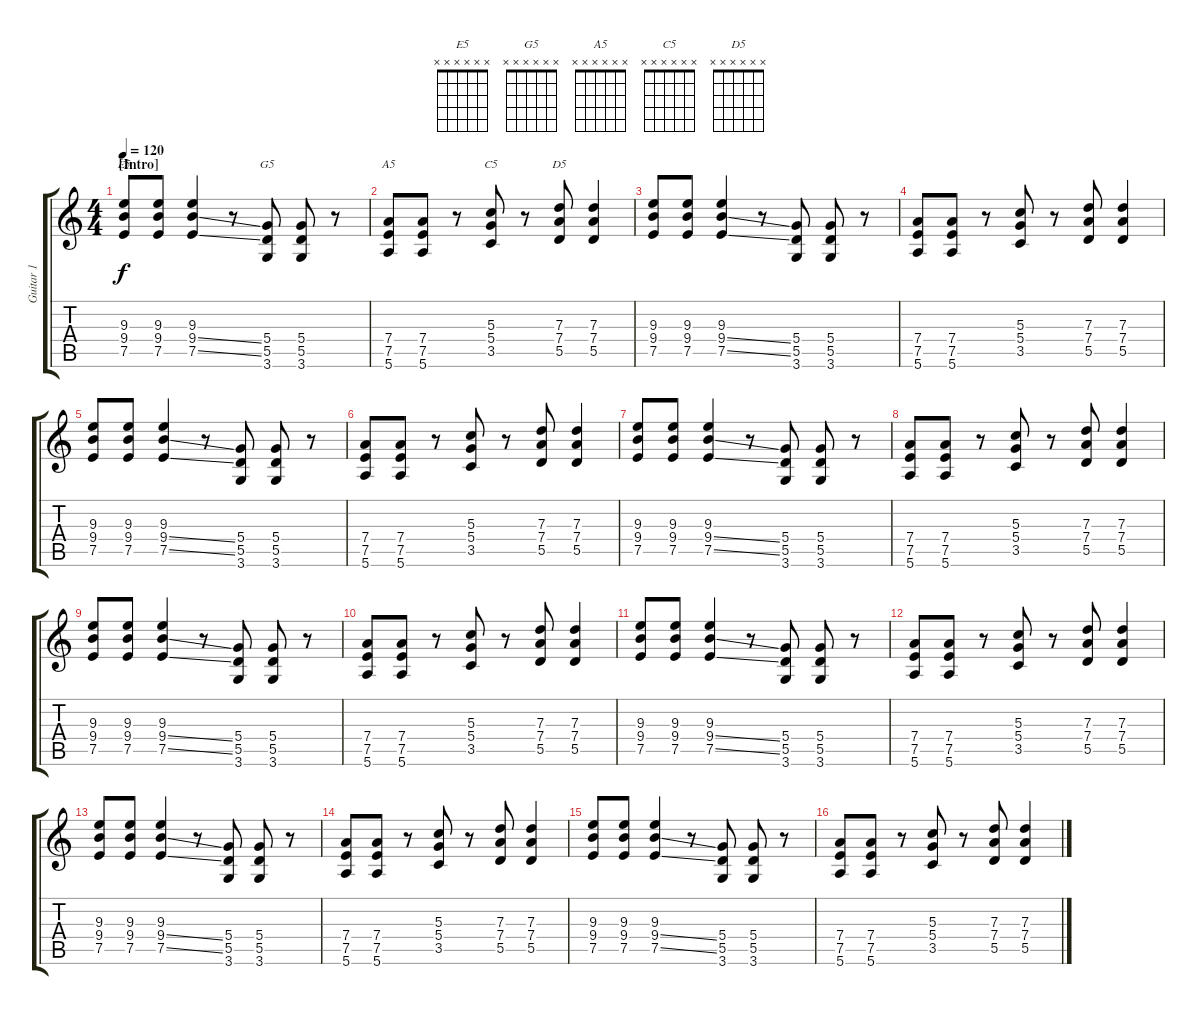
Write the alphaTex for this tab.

\track ("Guitar 1" "Guitar 1") {instrument distortionguitar}
\staff {score tabs}
\tuning (E4 B3 G3 D3 A2 E2) {hide}
\chord ("E5" x x x x x x)
\chord ("G5" x x x x x x)
\chord ("A5" x x x x x x)
\chord ("C5" x x x x x x)
\chord ("D5" x x x x x x)
\ts (4 4)
\section ("" "[Intro]")
\tempo 120
\clef g2
\ks c
(9.3 9.4 7.5).8{ch "E5" dy f instrument distortionguitar} (9.3 9.4 7.5).8 (9.3 9.4{ss} 7.5{ss}).4 r.8 (5.4 5.5 3.6).8{ch "G5"} (5.4 5.5 3.6).8 r.8 |
(7.4 7.5 5.6).8{ch "A5"} (7.4 7.5 5.6).8 r.8 (5.3 5.4 3.5).8{ch "C5"} r.8 (7.3 7.4 5.5).8{ch "D5"} (7.3 7.4 5.5).4 |
(9.3 9.4 7.5).8 (9.3 9.4 7.5).8 (9.3 9.4{ss} 7.5{ss}).4 r.8 (5.4 5.5 3.6).8 (5.4 5.5 3.6).8 r.8 |
(7.4 7.5 5.6).8 (7.4 7.5 5.6).8 r.8 (5.3 5.4 3.5).8 r.8 (7.3 7.4 5.5).8 (7.3 7.4 5.5).4 |
(9.3 9.4 7.5).8 (9.3 9.4 7.5).8 (9.3 9.4{ss} 7.5{ss}).4 r.8 (5.4 5.5 3.6).8 (5.4 5.5 3.6).8 r.8 |
(7.4 7.5 5.6).8 (7.4 7.5 5.6).8 r.8 (5.3 5.4 3.5).8 r.8 (7.3 7.4 5.5).8 (7.3 7.4 5.5).4 |
(9.3 9.4 7.5).8 (9.3 9.4 7.5).8 (9.3 9.4{ss} 7.5{ss}).4 r.8 (5.4 5.5 3.6).8 (5.4 5.5 3.6).8 r.8 |
(7.4 7.5 5.6).8 (7.4 7.5 5.6).8 r.8 (5.3 5.4 3.5).8 r.8 (7.3 7.4 5.5).8 (7.3 7.4 5.5).4 |
(9.3 9.4 7.5).8 (9.3 9.4 7.5).8 (9.3 9.4{ss} 7.5{ss}).4 r.8 (5.4 5.5 3.6).8 (5.4 5.5 3.6).8 r.8 |
(7.4 7.5 5.6).8 (7.4 7.5 5.6).8 r.8 (5.3 5.4 3.5).8 r.8 (7.3 7.4 5.5).8 (7.3 7.4 5.5).4 |
(9.3 9.4 7.5).8 (9.3 9.4 7.5).8 (9.3 9.4{ss} 7.5{ss}).4 r.8 (5.4 5.5 3.6).8 (5.4 5.5 3.6).8 r.8 |
(7.4 7.5 5.6).8 (7.4 7.5 5.6).8 r.8 (5.3 5.4 3.5).8 r.8 (7.3 7.4 5.5).8 (7.3 7.4 5.5).4 |
(9.3 9.4 7.5).8 (9.3 9.4 7.5).8 (9.3 9.4{ss} 7.5{ss}).4 r.8 (5.4 5.5 3.6).8 (5.4 5.5 3.6).8 r.8 |
(7.4 7.5 5.6).8 (7.4 7.5 5.6).8 r.8 (5.3 5.4 3.5).8 r.8 (7.3 7.4 5.5).8 (7.3 7.4 5.5).4 |
(9.3 9.4 7.5).8 (9.3 9.4 7.5).8 (9.3 9.4{ss} 7.5{ss}).4 r.8 (5.4 5.5 3.6).8 (5.4 5.5 3.6).8 r.8 |
(7.4 7.5 5.6).8 (7.4 7.5 5.6).8 r.8 (5.3 5.4 3.5).8 r.8 (7.3 7.4 5.5).8 (7.3 7.4 5.5).4
